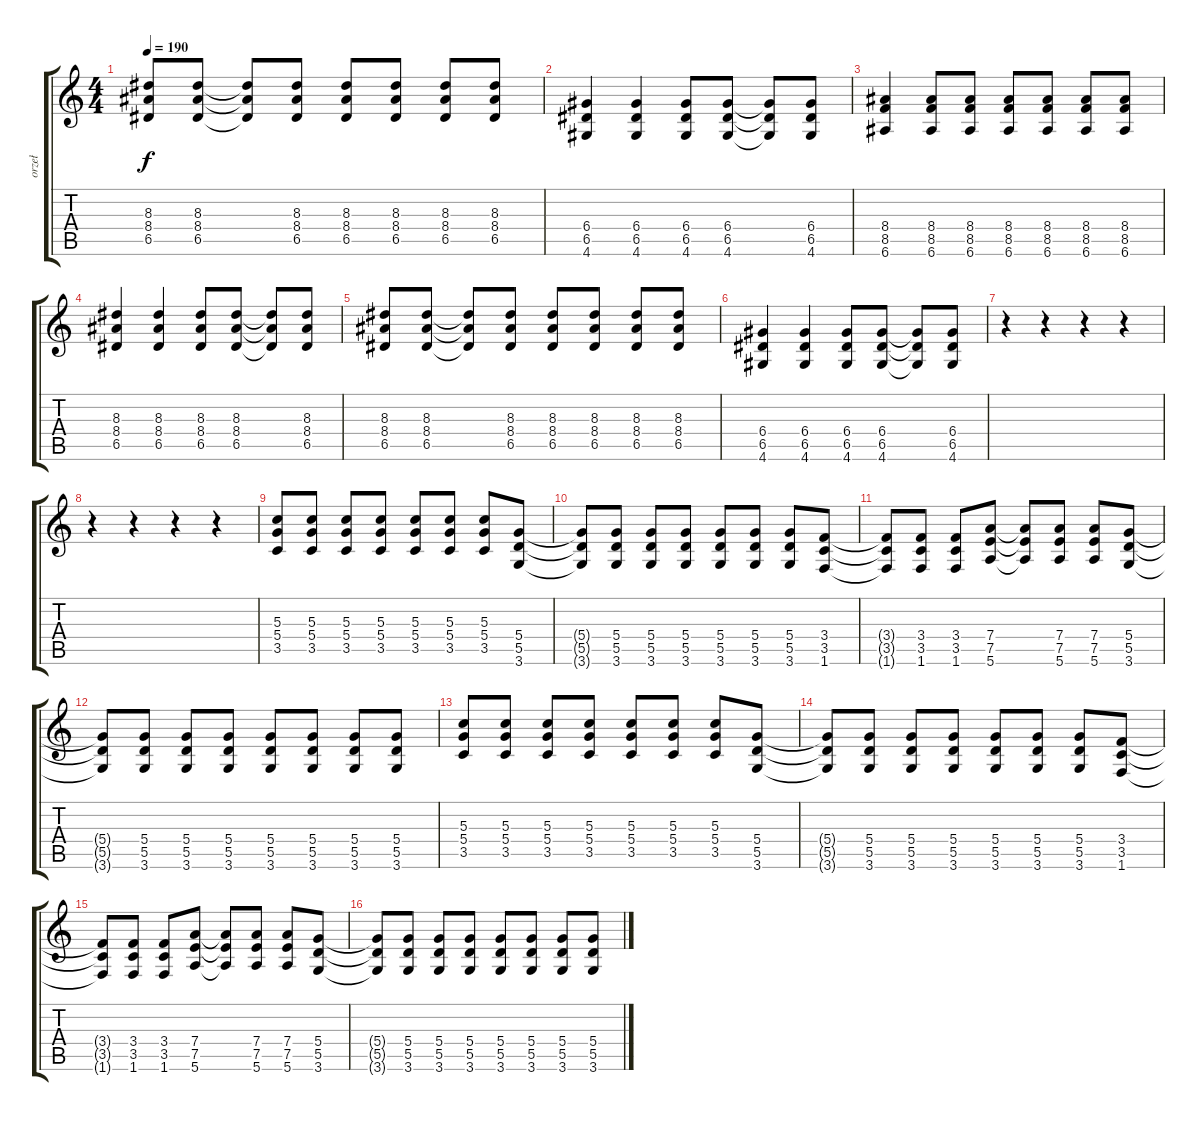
\track ("orzeł" "orzeł") {instrument overdrivenguitar}
\staff {score tabs}
\tuning (E4 B3 G3 D3 A2 E2) {hide}
\ts (4 4)
\tempo 190
\clef g2
\ks c
(8.3 8.4 6.5).8{dy f} (8.3 8.4 6.5).8 (8.3{t} 8.4{t} 6.5{t}).8 (8.3 8.4 6.5).8 (8.3 8.4 6.5).8 (8.3 8.4 6.5).8 (8.3 8.4 6.5).8 (8.3 8.4 6.5).8 |
(6.4 6.5 4.6).4 (6.4 6.5 4.6).4 (6.4 6.5 4.6).8 (6.4 6.5 4.6).8 (6.4{t} 6.5{t} 4.6{t}).8 (6.4 6.5 4.6).8 |
(8.4 8.5 6.6).4 (8.4 8.5 6.6).8 (8.4 8.5 6.6).8 (8.4 8.5 6.6).8 (8.4 8.5 6.6).8 (8.4 8.5 6.6).8 (8.4 8.5 6.6).8 |
(8.3 8.4 6.5).4 (8.3 8.4 6.5).4 (8.3 8.4 6.5).8 (8.3 8.4 6.5).8 (8.3{t} 8.4{t} 6.5{t}).8 (8.3 8.4 6.5).8 |
(8.3 8.4 6.5).8 (8.3 8.4 6.5).8 (8.3{t} 8.4{t} 6.5{t}).8 (8.3 8.4 6.5).8 (8.3 8.4 6.5).8 (8.3 8.4 6.5).8 (8.3 8.4 6.5).8 (8.3 8.4 6.5).8 |
(6.4 6.5 4.6).4 (6.4 6.5 4.6).4 (6.4 6.5 4.6).8 (6.4 6.5 4.6).8 (6.4{t} 6.5{t} 4.6{t}).8 (6.4 6.5 4.6).8 |
r.4 r.4 r.4 r.4 |
r.4 r.4 r.4 r.4 |
(5.3 5.4 3.5).8{volume 11} (5.3 5.4 3.5).8 (5.3 5.4 3.5).8 (5.3 5.4 3.5).8 (5.3 5.4 3.5).8 (5.3 5.4 3.5).8 (5.3 5.4 3.5).8 (5.4 5.5 3.6).8 |
(5.4{t} 5.5{t} 3.6{t}).8 (5.4 5.5 3.6).8 (5.4 5.5 3.6).8 (5.4 5.5 3.6).8 (5.4 5.5 3.6).8 (5.4 5.5 3.6).8 (5.4 5.5 3.6).8 (3.4 3.5 1.6).8 |
(3.4{t} 3.5{t} 1.6{t}).8 (3.4 3.5 1.6).8 (3.4 3.5 1.6).8 (7.4 7.5 5.6).8 (7.4{t} 7.5{t} 5.6{t}).8 (7.4 7.5 5.6).8 (7.4 7.5 5.6).8 (5.4 5.5 3.6).8 |
(5.4{t} 5.5{t} 3.6{t}).8 (5.4 5.5 3.6).8 (5.4 5.5 3.6).8 (5.4 5.5 3.6).8 (5.4 5.5 3.6).8 (5.4 5.5 3.6).8 (5.4 5.5 3.6).8 (5.4 5.5 3.6).8 |
(5.3 5.4 3.5).8 (5.3 5.4 3.5).8 (5.3 5.4 3.5).8 (5.3 5.4 3.5).8 (5.3 5.4 3.5).8 (5.3 5.4 3.5).8 (5.3 5.4 3.5).8 (5.4 5.5 3.6).8 |
(5.4{t} 5.5{t} 3.6{t}).8 (5.4 5.5 3.6).8 (5.4 5.5 3.6).8 (5.4 5.5 3.6).8 (5.4 5.5 3.6).8 (5.4 5.5 3.6).8 (5.4 5.5 3.6).8 (3.4 3.5 1.6).8 |
(3.4{t} 3.5{t} 1.6{t}).8 (3.4 3.5 1.6).8 (3.4 3.5 1.6).8 (7.4 7.5 5.6).8 (7.4{t} 7.5{t} 5.6{t}).8 (7.4 7.5 5.6).8 (7.4 7.5 5.6).8 (5.4 5.5 3.6).8 |
(5.4{t} 5.5{t} 3.6{t}).8 (5.4 5.5 3.6).8 (5.4 5.5 3.6).8 (5.4 5.5 3.6).8 (5.4 5.5 3.6).8 (5.4 5.5 3.6).8 (5.4 5.5 3.6).8 (5.4 5.5 3.6).8
